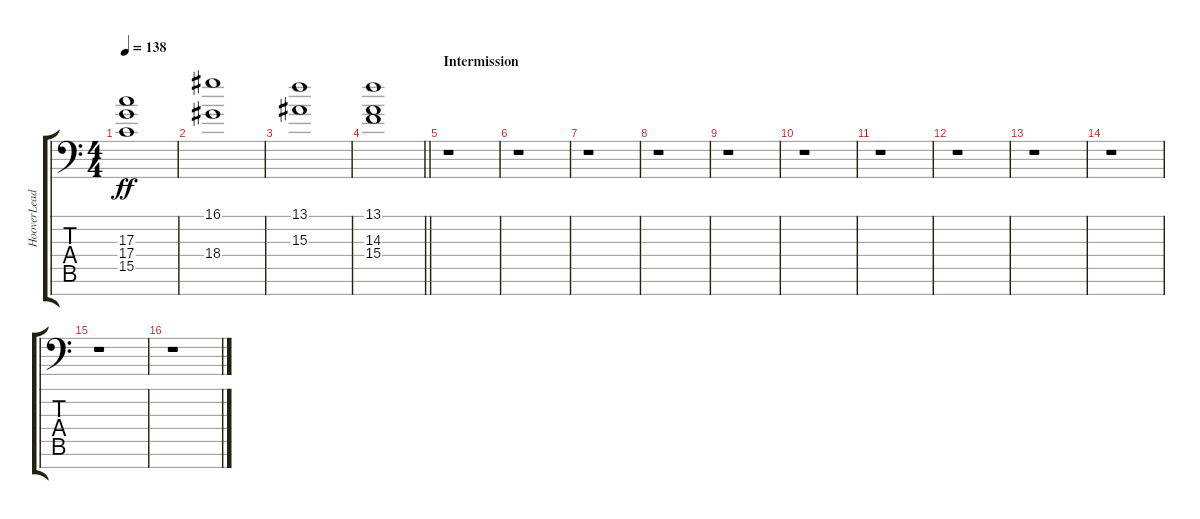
\track ("HooverLead" "HooverLead") {instrument lead4chiff}
\staff {score tabs}
\tuning (E4 B3 G3 D3 A2 E2 C-1) {hide}
\ts (4 4)
\tempo 138
\clef f4
\ks c
(17.3 17.4 15.5).1{dy ff} |
(16.1 18.4).1 |
(13.1 15.3).1 |
\barLineRight lightlight
(13.1 14.3 15.4).1 |
\section ("" "Intermission")
r.1 |
r.1 |
r.1 |
r.1 |
r.1 |
r.1 |
r.1 |
r.1 |
r.1 |
r.1 |
r.1 |
r.1
